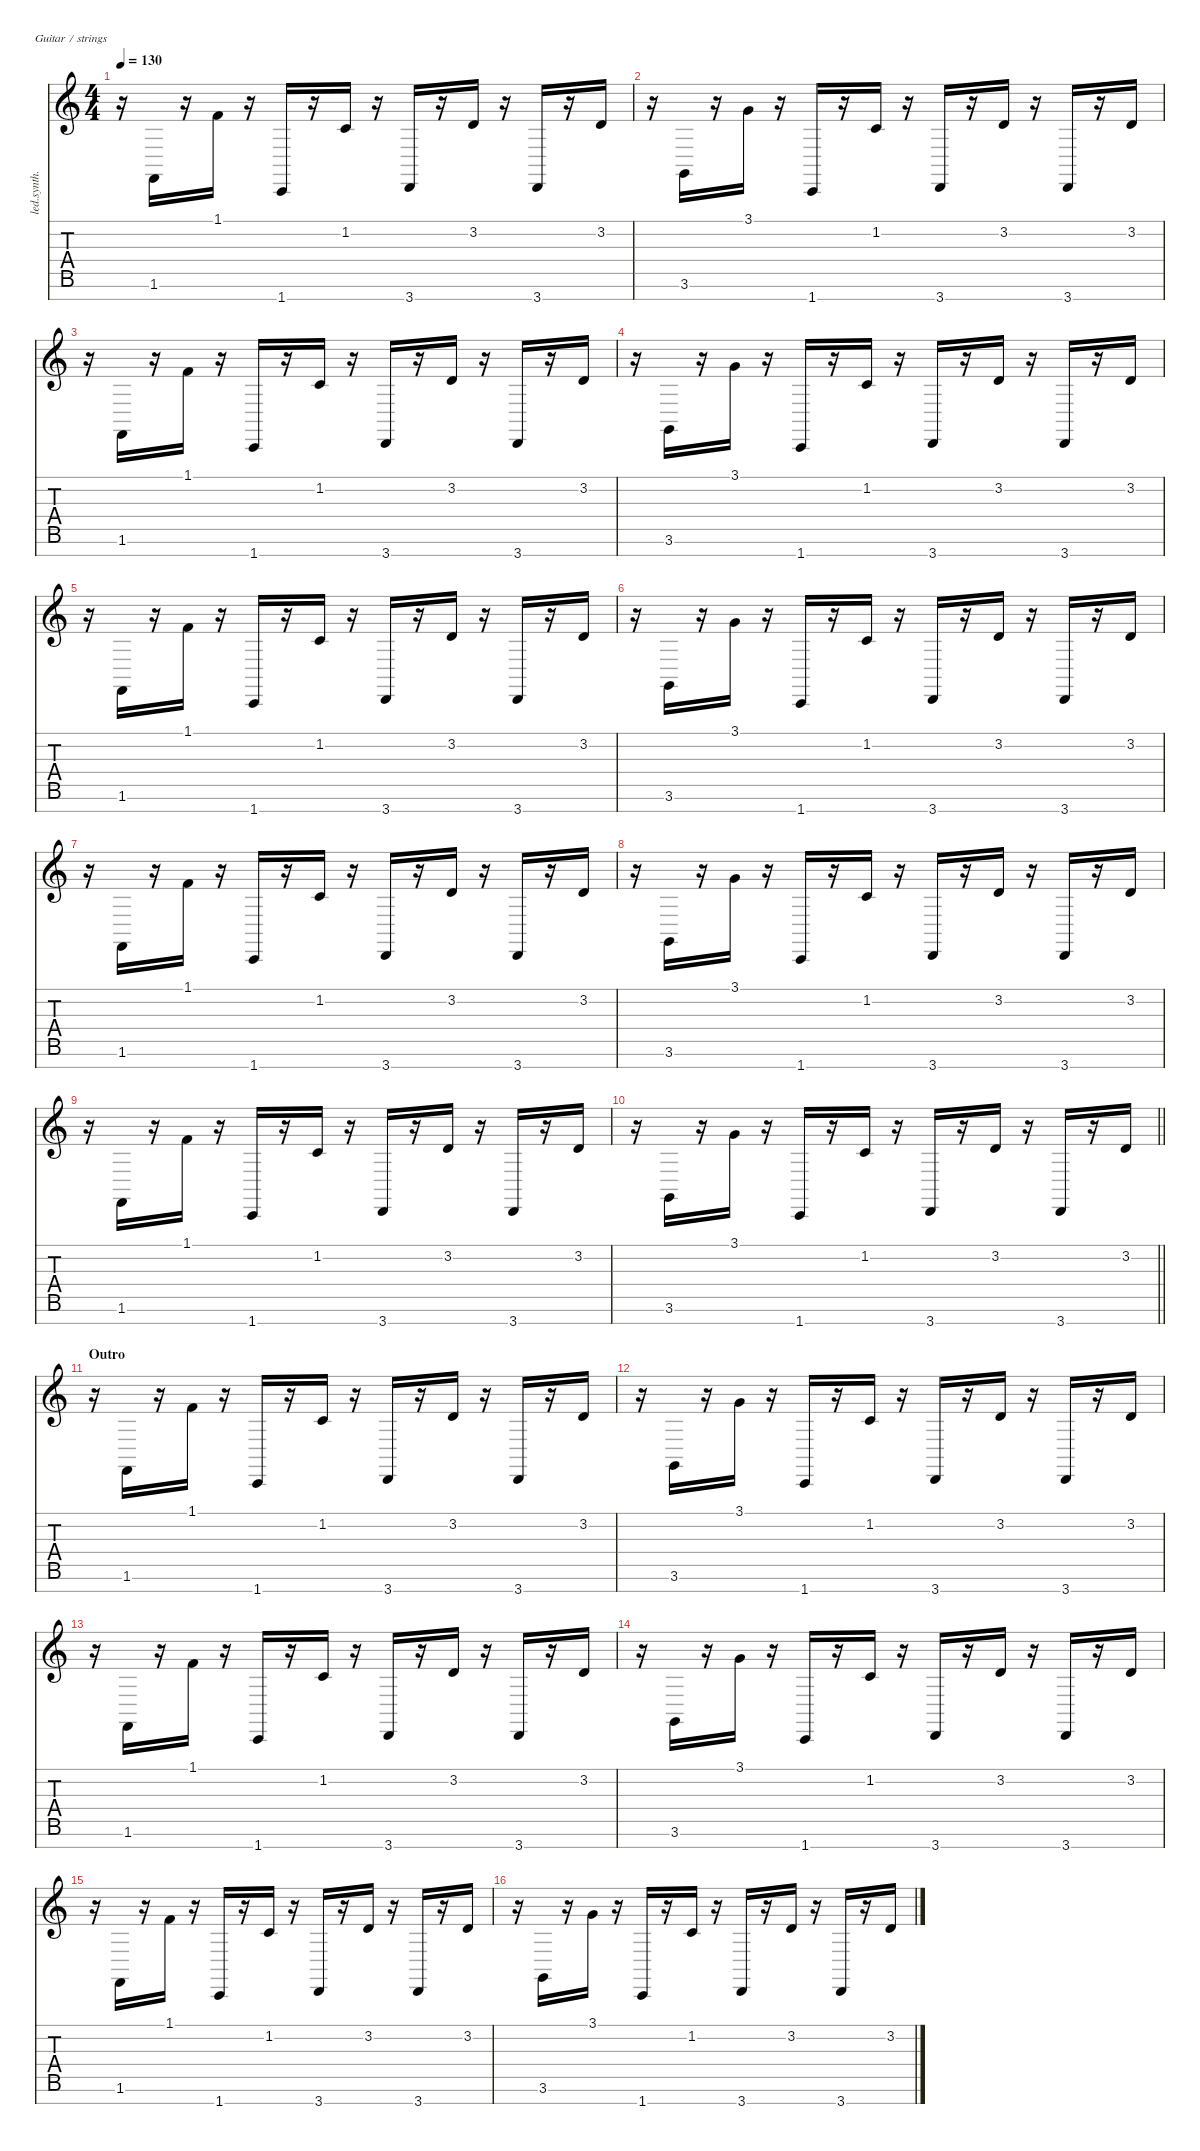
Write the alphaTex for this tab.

\defaultSystemsLayout 4
\hideDynamics
\bracketExtendMode nobrackets
\otherSystemsTrackNameOrientation horizontal
\track ("Synth 1-RH" "led.synth.") {defaultSystemsLayout 4 instrument lead8bassandlead}
\staff {score tabs}
\tuning (E4 B3 G3 D3 A2 E2 B1)
\ts (4 4)
\tempo 130
\clef g2
\ks c
r.16{dy f beam Down} 1.6.16{beam Up} r.16{beam Up} 1.1.16{beam Up} r.16{beam Up} 1.7.16{beam Up} r.16{beam Up} 1.2.16{beam Up} r.16{beam Up} 3.7.16{beam Up} r.16{beam Up} 3.2.16{beam Up} r.16{beam Up} 3.7.16{beam Up} r.16{beam Up} 3.2.16{beam Up} |
r.16{beam Down} 3.6.16{beam Up} r.16{beam Up} 3.1.16{beam Up} r.16{beam Up} 1.7.16{beam Up} r.16{beam Up} 1.2.16{beam Up} r.16{beam Up} 3.7.16{beam Up} r.16{beam Up} 3.2.16{beam Up} r.16{beam Up} 3.7.16{beam Up} r.16{beam Up} 3.2.16{beam Up} |
r.16{beam Down} 1.6.16{beam Up} r.16{beam Up} 1.1.16{beam Up} r.16{beam Up} 1.7.16{beam Up} r.16{beam Up} 1.2.16{beam Up} r.16{beam Up} 3.7.16{beam Up} r.16{beam Up} 3.2.16{beam Up} r.16{beam Up} 3.7.16{beam Up} r.16{beam Up} 3.2.16{beam Up} |
r.16{beam Down} 3.6.16{beam Up} r.16{beam Up} 3.1.16{beam Up} r.16{beam Up} 1.7.16{beam Up} r.16{beam Up} 1.2.16{beam Up} r.16{beam Up} 3.7.16{beam Up} r.16{beam Up} 3.2.16{beam Up} r.16{beam Up} 3.7.16{beam Up} r.16{beam Up} 3.2.16{beam Up} |
r.16{beam Down} 1.6.16{beam Up} r.16{beam Up} 1.1.16{beam Up} r.16{beam Up} 1.7.16{beam Up} r.16{beam Up} 1.2.16{beam Up} r.16{beam Up} 3.7.16{beam Up} r.16{beam Up} 3.2.16{beam Up} r.16{beam Up} 3.7.16{beam Up} r.16{beam Up} 3.2.16{beam Up} |
r.16{beam Down} 3.6.16{beam Up} r.16{beam Up} 3.1.16{beam Up} r.16{beam Up} 1.7.16{beam Up} r.16{beam Up} 1.2.16{beam Up} r.16{beam Up} 3.7.16{beam Up} r.16{beam Up} 3.2.16{beam Up} r.16{beam Up} 3.7.16{beam Up} r.16{beam Up} 3.2.16{beam Up} |
r.16{beam Down} 1.6.16{beam Up} r.16{beam Up} 1.1.16{beam Up} r.16{beam Up} 1.7.16{beam Up} r.16{beam Up} 1.2.16{beam Up} r.16{beam Up} 3.7.16{beam Up} r.16{beam Up} 3.2.16{beam Up} r.16{beam Up} 3.7.16{beam Up} r.16{beam Up} 3.2.16{beam Up} |
r.16{beam Down} 3.6.16{beam Up} r.16{beam Up} 3.1.16{beam Up} r.16{beam Up} 1.7.16{beam Up} r.16{beam Up} 1.2.16{beam Up} r.16{beam Up} 3.7.16{beam Up} r.16{beam Up} 3.2.16{beam Up} r.16{beam Up} 3.7.16{beam Up} r.16{beam Up} 3.2.16{beam Up} |
r.16{beam Down} 1.6.16{beam Up} r.16{beam Up} 1.1.16{beam Up} r.16{beam Up} 1.7.16{beam Up} r.16{beam Up} 1.2.16{beam Up} r.16{beam Up} 3.7.16{beam Up} r.16{beam Up} 3.2.16{beam Up} r.16{beam Up} 3.7.16{beam Up} r.16{beam Up} 3.2.16{beam Up} |
\barLineRight lightlight
r.16{beam Down} 3.6.16{beam Up} r.16{beam Up} 3.1.16{beam Up} r.16{beam Up} 1.7.16{beam Up} r.16{beam Up} 1.2.16{beam Up} r.16{beam Up} 3.7.16{beam Up} r.16{beam Up} 3.2.16{beam Up} r.16{beam Up} 3.7.16{beam Up} r.16{beam Up} 3.2.16{beam Up} |
\section ("" "Outro")
r.16{beam Down} 1.6.16{beam Up} r.16{beam Up} 1.1.16{beam Up} r.16{beam Up} 1.7.16{beam Up} r.16{beam Up} 1.2.16{beam Up} r.16{beam Up} 3.7.16{beam Up} r.16{beam Up} 3.2.16{beam Up} r.16{beam Up} 3.7.16{beam Up} r.16{beam Up} 3.2.16{beam Up} |
r.16{beam Down} 3.6.16{beam Up} r.16{beam Up} 3.1.16{beam Up} r.16{beam Up} 1.7.16{beam Up} r.16{beam Up} 1.2.16{beam Up} r.16{beam Up} 3.7.16{beam Up} r.16{beam Up} 3.2.16{beam Up} r.16{beam Up} 3.7.16{beam Up} r.16{beam Up} 3.2.16{beam Up} |
r.16{beam Down} 1.6.16{beam Up} r.16{beam Up} 1.1.16{beam Up} r.16{beam Up} 1.7.16{beam Up} r.16{beam Up} 1.2.16{beam Up} r.16{beam Up} 3.7.16{beam Up} r.16{beam Up} 3.2.16{beam Up} r.16{beam Up} 3.7.16{beam Up} r.16{beam Up} 3.2.16{beam Up} |
r.16{beam Down} 3.6.16{beam Up} r.16{beam Up} 3.1.16{beam Up} r.16{beam Up} 1.7.16{beam Up} r.16{beam Up} 1.2.16{beam Up} r.16{beam Up} 3.7.16{beam Up} r.16{beam Up} 3.2.16{beam Up} r.16{beam Up} 3.7.16{beam Up} r.16{beam Up} 3.2.16{beam Up} |
r.16{beam Down} 1.6.16{beam Up} r.16{beam Up} 1.1.16{beam Up} r.16{beam Up} 1.7.16{beam Up} r.16{beam Up} 1.2.16{beam Up} r.16{beam Up} 3.7.16{beam Up} r.16{beam Up} 3.2.16{beam Up} r.16{beam Up} 3.7.16{beam Up} r.16{beam Up} 3.2.16{beam Up} |
r.16{beam Down} 3.6.16{beam Up} r.16{beam Up} 3.1.16{beam Up} r.16{beam Up} 1.7.16{beam Up} r.16{beam Up} 1.2.16{beam Up} r.16{beam Up} 3.7.16{beam Up} r.16{beam Up} 3.2.16{beam Up} r.16{beam Up} 3.7.16{beam Up} r.16{beam Up} 3.2.16{beam Up}
